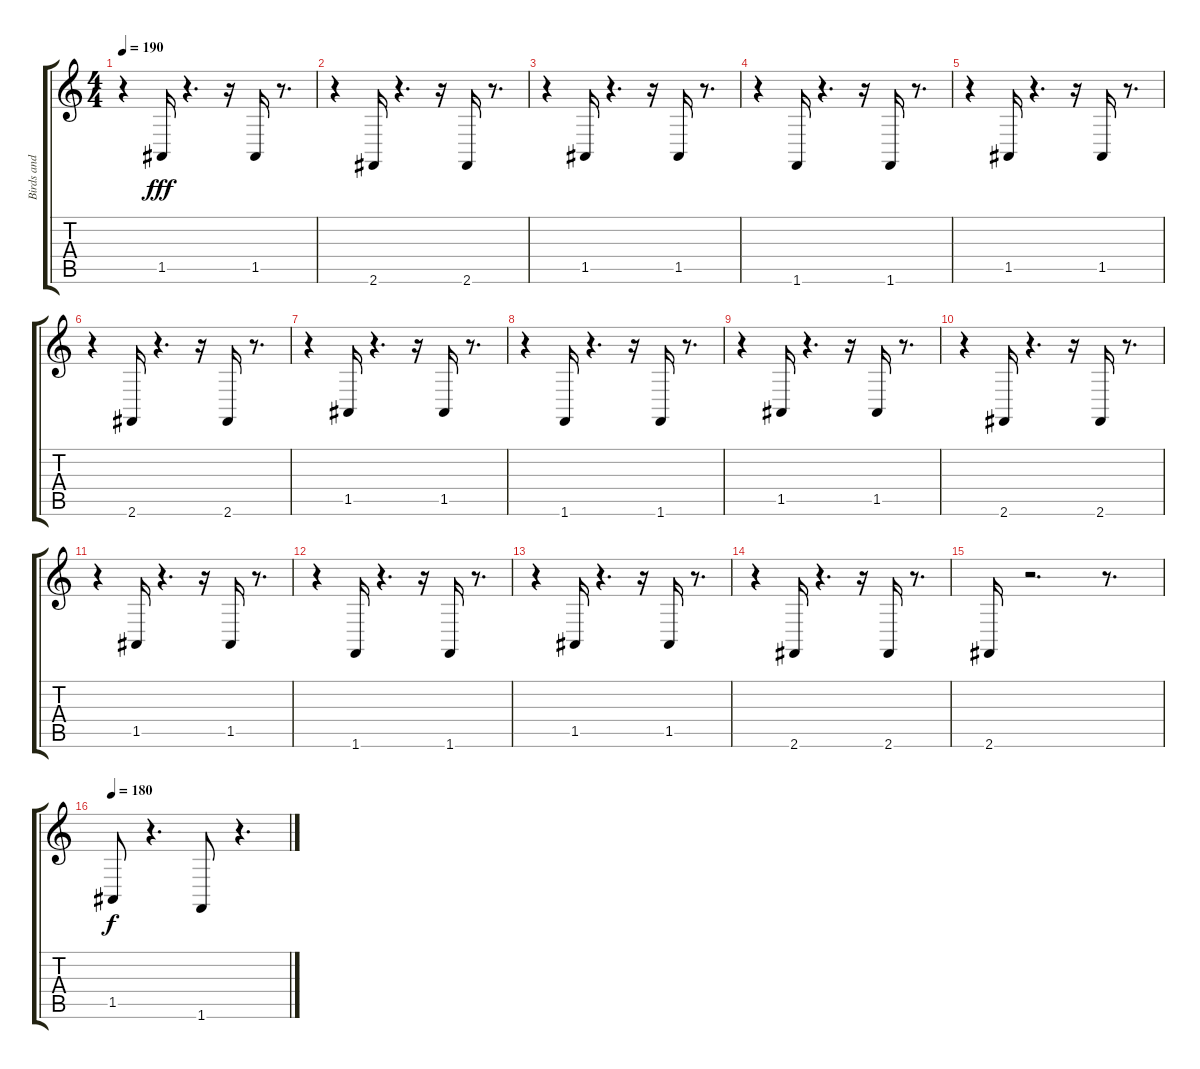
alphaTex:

\track ("Birds and Others" "Birds and ") {instrument birdtweet}
\staff {score tabs}
\tuning (E4 B3 G3 D3 A2 E2) {hide}
\ts (4 4)
\tempo 190
\clef g2
\ks c
r.4{dy fff} 1.5.16 r.4{d} r.16 1.5.16 r.8{d} |
r.4 2.6.16 r.4{d} r.16 2.6.16 r.8{d} |
r.4 1.5.16 r.4{d} r.16 1.5.16 r.8{d} |
r.4 1.6.16 r.4{d} r.16 1.6.16 r.8{d} |
r.4 1.5.16 r.4{d} r.16 1.5.16 r.8{d} |
r.4 2.6.16 r.4{d} r.16 2.6.16 r.8{d} |
r.4 1.5.16 r.4{d} r.16 1.5.16 r.8{d} |
r.4 1.6.16 r.4{d} r.16 1.6.16 r.8{d} |
r.4 1.5.16 r.4{d} r.16 1.5.16 r.8{d} |
r.4 2.6.16 r.4{d} r.16 2.6.16 r.8{d} |
r.4 1.5.16 r.4{d} r.16 1.5.16 r.8{d} |
r.4 1.6.16 r.4{d} r.16 1.6.16 r.8{d} |
r.4 1.5.16 r.4{d} r.16 1.5.16 r.8{d} |
r.4 2.6.16 r.4{d} r.16 2.6.16 r.8{d} |
2.6.16 r.2{d} r.8{d} |
\tempo 180
1.5.8{dy f instrument frenchhorn} r.4{d} 1.6.8 r.4{d}
